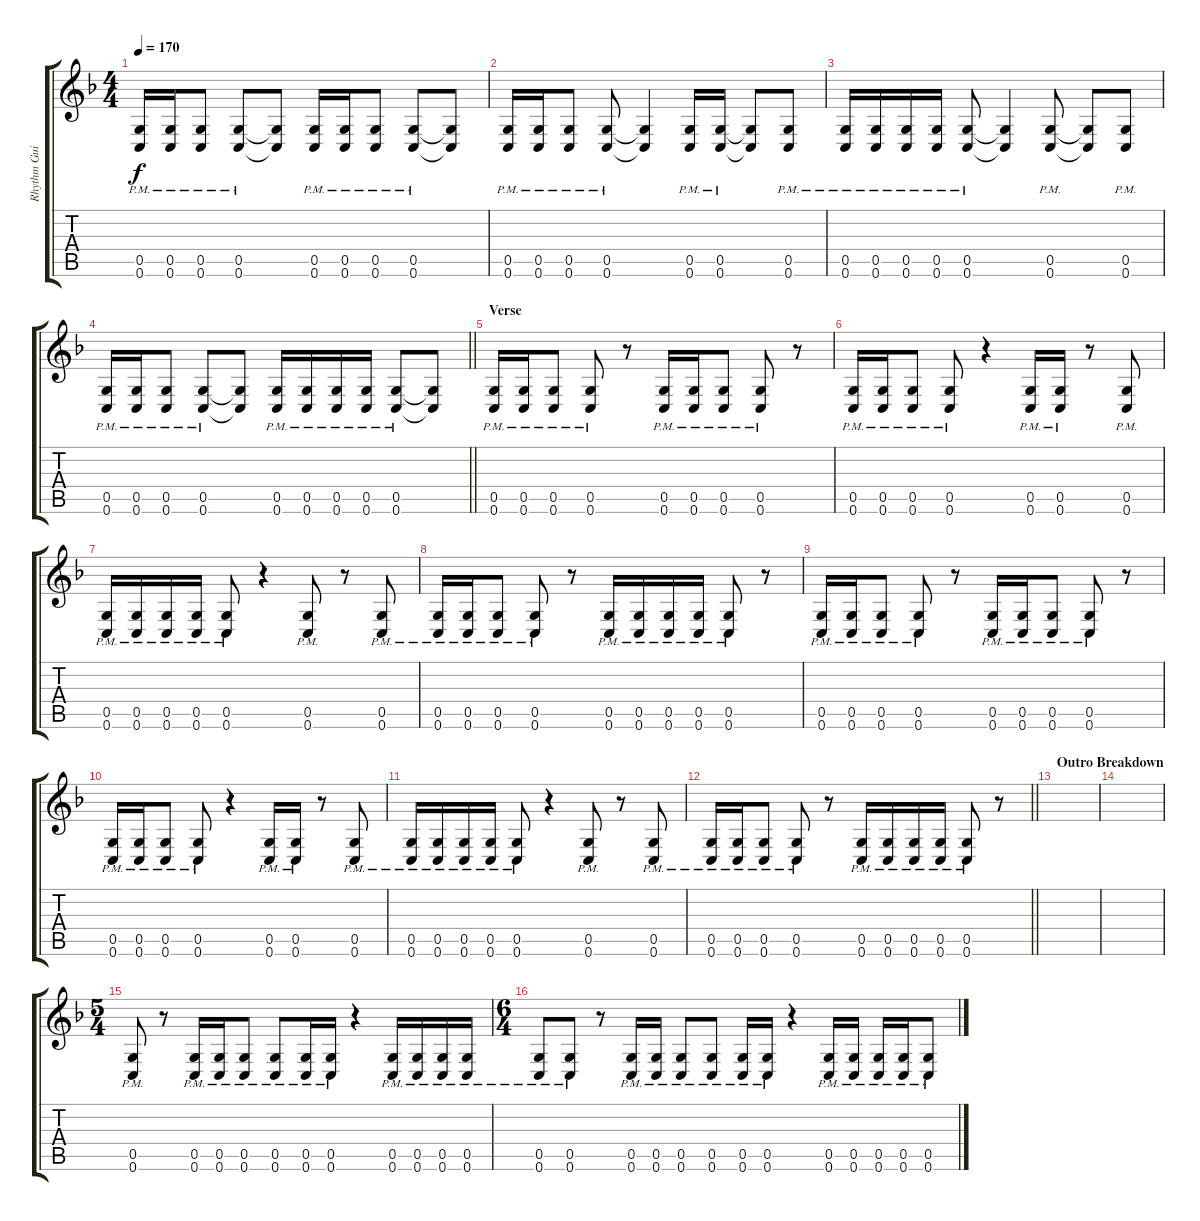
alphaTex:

\track ("Rhythm Guitar" "Rhythm Gui") {instrument distortionguitar}
\staff {score tabs}
\tuning (D4 A3 F3 C3 G2 C2) {hide}
\ts (4 4)
\tempo 170
\clef g2
\ks dminor
(0.5{pm} 0.6{pm}).16{dy f} (0.5{pm} 0.6{pm}).16 (0.5{pm} 0.6{pm}).8 (0.5{pm} 0.6{pm}).8 (0.5{t} 0.6{t}).8 (0.5{pm} 0.6{pm}).16 (0.5{pm} 0.6{pm}).16 (0.5{pm} 0.6{pm}).8 (0.5{pm} 0.6{pm}).8 (0.5{t} 0.6{t}).8 |
(0.5{pm} 0.6{pm}).16 (0.5{pm} 0.6{pm}).16 (0.5{pm} 0.6{pm}).8 (0.5{pm} 0.6{pm}).8 (0.5{t} 0.6{t}).4 (0.5{pm} 0.6{pm}).16 (0.5{pm} 0.6{pm}).16 (0.5{t} 0.6{t}).8 (0.5{pm} 0.6{pm}).8 |
(0.5{pm} 0.6{pm}).16 (0.5{pm} 0.6{pm}).16 (0.5{pm} 0.6{pm}).16 (0.5{pm} 0.6{pm}).16 (0.5{pm} 0.6{pm}).8 (0.5{t} 0.6{t}).4 (0.5{pm} 0.6{pm}).8 (0.5{t} 0.6{t}).8 (0.5{pm} 0.6{pm}).8 |
\barLineRight lightlight
(0.5{pm} 0.6{pm}).16 (0.5{pm} 0.6{pm}).16 (0.5{pm} 0.6{pm}).8 (0.5{pm} 0.6{pm}).8 (0.5{t} 0.6{t}).8 (0.5{pm} 0.6{pm}).16 (0.5{pm} 0.6{pm}).16 (0.5{pm} 0.6{pm}).16 (0.5{pm} 0.6{pm}).16 (0.5{pm} 0.6{pm}).8 (0.5{t} 0.6{t}).8 |
\section ("" "Verse")
(0.5{pm} 0.6{pm}).16 (0.5{pm} 0.6{pm}).16 (0.5{pm} 0.6{pm}).8 (0.5{pm} 0.6{pm}).8 r.8 (0.5{pm} 0.6{pm}).16 (0.5{pm} 0.6{pm}).16 (0.5{pm} 0.6{pm}).8 (0.5{pm} 0.6{pm}).8 r.8 |
(0.5{pm} 0.6{pm}).16 (0.5{pm} 0.6{pm}).16 (0.5{pm} 0.6{pm}).8 (0.5{pm} 0.6{pm}).8 r.4 (0.5{pm} 0.6{pm}).16 (0.5{pm} 0.6{pm}).16 r.8 (0.5{pm} 0.6{pm}).8 |
(0.5{pm} 0.6{pm}).16 (0.5{pm} 0.6{pm}).16 (0.5{pm} 0.6{pm}).16 (0.5{pm} 0.6{pm}).16 (0.5{pm} 0.6{pm}).8 r.4 (0.5{pm} 0.6{pm}).8 r.8 (0.5{pm} 0.6{pm}).8 |
(0.5{pm} 0.6{pm}).16 (0.5{pm} 0.6{pm}).16 (0.5{pm} 0.6{pm}).8 (0.5{pm} 0.6{pm}).8 r.8 (0.5{pm} 0.6{pm}).16 (0.5{pm} 0.6{pm}).16 (0.5{pm} 0.6{pm}).16 (0.5{pm} 0.6{pm}).16 (0.5{pm} 0.6{pm}).8 r.8 |
(0.5{pm} 0.6{pm}).16 (0.5{pm} 0.6{pm}).16 (0.5{pm} 0.6{pm}).8 (0.5{pm} 0.6{pm}).8 r.8 (0.5{pm} 0.6{pm}).16 (0.5{pm} 0.6{pm}).16 (0.5{pm} 0.6{pm}).8 (0.5{pm} 0.6{pm}).8 r.8 |
(0.5{pm} 0.6{pm}).16 (0.5{pm} 0.6{pm}).16 (0.5{pm} 0.6{pm}).8 (0.5{pm} 0.6{pm}).8 r.4 (0.5{pm} 0.6{pm}).16 (0.5{pm} 0.6{pm}).16 r.8 (0.5{pm} 0.6{pm}).8 |
(0.5{pm} 0.6{pm}).16 (0.5{pm} 0.6{pm}).16 (0.5{pm} 0.6{pm}).16 (0.5{pm} 0.6{pm}).16 (0.5{pm} 0.6{pm}).8 r.4 (0.5{pm} 0.6{pm}).8 r.8 (0.5{pm} 0.6{pm}).8 |
\barLineRight lightlight
(0.5{pm} 0.6{pm}).16 (0.5{pm} 0.6{pm}).16 (0.5{pm} 0.6{pm}).8 (0.5{pm} 0.6{pm}).8 r.8 (0.5{pm} 0.6{pm}).16 (0.5{pm} 0.6{pm}).16 (0.5{pm} 0.6{pm}).16 (0.5{pm} 0.6{pm}).16 (0.5{pm} 0.6{pm}).8 r.8 |
\section ("" "Outro Breakdown")
|
|
\ts (5 4)
(0.5{pm} 0.6{pm}).8{volume 13} r.8 (0.5{pm} 0.6{pm}).16 (0.5{pm} 0.6{pm}).16 (0.5{pm} 0.6{pm}).8 (0.5{pm} 0.6{pm}).8 (0.5{pm} 0.6{pm}).16 (0.5{pm} 0.6{pm}).16 r.4 (0.5{pm} 0.6{pm}).16 (0.5{pm} 0.6{pm}).16 (0.5{pm} 0.6{pm}).16 (0.5{pm} 0.6{pm}).16 |
\ts (6 4)
(0.5{pm} 0.6{pm}).8 (0.5{pm} 0.6{pm}).8 r.8 (0.5{pm} 0.6{pm}).16 (0.5{pm} 0.6{pm}).16 (0.5{pm} 0.6{pm}).8 (0.5{pm} 0.6{pm}).8 (0.5{pm} 0.6{pm}).16 (0.5{pm} 0.6{pm}).16 r.4 (0.5{pm} 0.6{pm}).16 (0.5{pm} 0.6{pm}).16 (0.5{pm} 0.6{pm}).16 (0.5{pm} 0.6{pm}).16 (0.5{pm} 0.6{pm}).8
